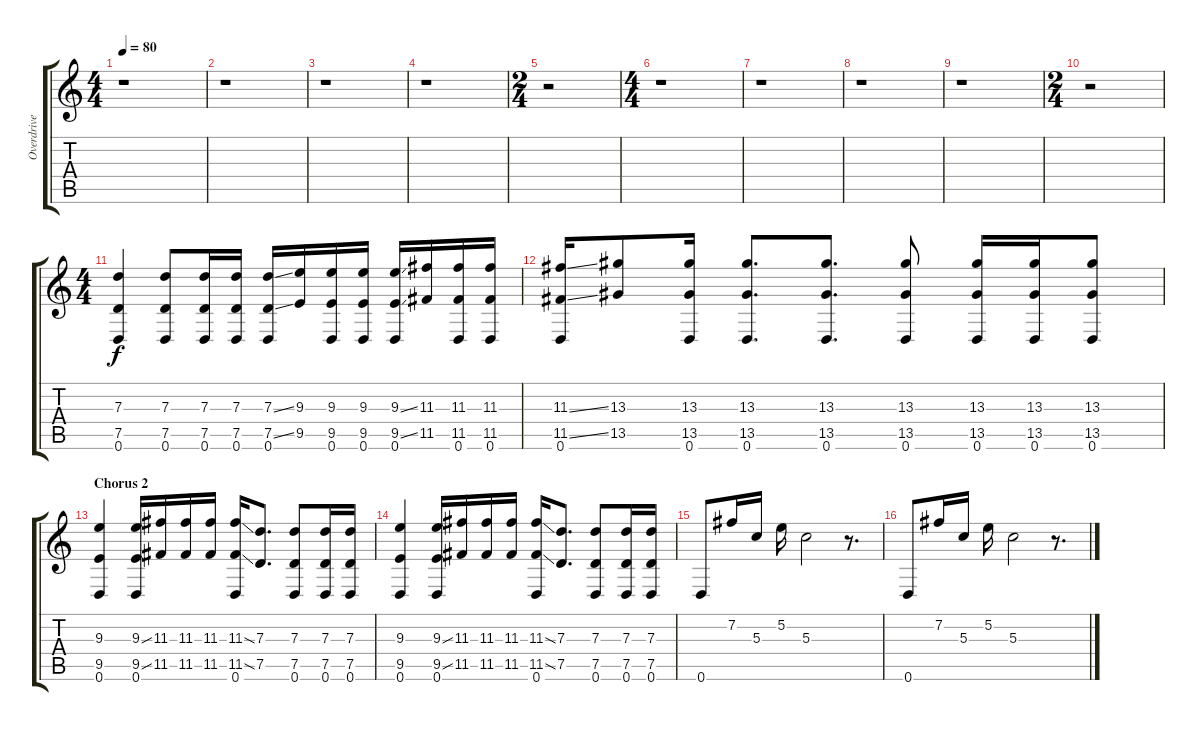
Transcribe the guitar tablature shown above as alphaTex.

\track ("Overdrive Guitar 1 - Open G" "Overdrive ") {instrument overdrivenguitar}
\staff {score tabs}
\tuning (D4 B3 G3 D3 G2 D2) {hide}
\ts (4 4)
\tempo 80
\clef g2
\ks c
r.1{dy f} |
r.1 |
r.1 |
r.1 |
\ts (2 4)
r.2 |
\ts (4 4)
r.1 |
r.1 |
r.1 |
r.1 |
\ts (2 4)
r.2 |
\ts (4 4)
(7.3 7.5 0.6).4 (7.3 7.5 0.6).8 (7.3 7.5 0.6).16 (7.3 7.5 0.6).16 (7.3{ss} 7.5{ss} 0.6).16 (9.3 9.5).16 (9.3 9.5 0.6).16 (9.3 9.5 0.6).16 (9.3{ss} 9.5{ss} 0.6).16 (11.3 11.5).16 (11.3 11.5 0.6).16 (11.3 11.5 0.6).16 |
(11.3{ss} 11.5{ss} 0.6).16 (13.3 13.5).8 (13.3 13.5 0.6).16 (13.3 13.5 0.6).8{d} (13.3 13.5 0.6).8{d} (13.3 13.5 0.6).8 (13.3 13.5 0.6).16 (13.3 13.5 0.6).16 (13.3 13.5 0.6).8 |
\section ("" "Chorus 2")
(9.3 9.5 0.6).4 (9.3{ss} 9.5{ss} 0.6).16 (11.3 11.5).16 (11.3 11.5).16 (11.3 11.5).16 (11.3{ss} 11.5{ss} 0.6).16 (7.3 7.5).8{d} (7.3 7.5 0.6).8 (7.3 7.5 0.6).16 (7.3 7.5 0.6).16 |
(9.3 9.5 0.6).4 (9.3{ss} 9.5{ss} 0.6).16 (11.3 11.5).16 (11.3 11.5).16 (11.3 11.5).16 (11.3{ss} 11.5{ss} 0.6).16 (7.3 7.5).8{d} (7.3 7.5 0.6).8 (7.3 7.5 0.6).16 (7.3 7.5 0.6).16 |
0.6.8 7.2.16 5.3.16 5.2.16 5.3.2 r.8{d} |
0.6.8 7.2.16 5.3.16 5.2.16 5.3.2 r.8{d}
